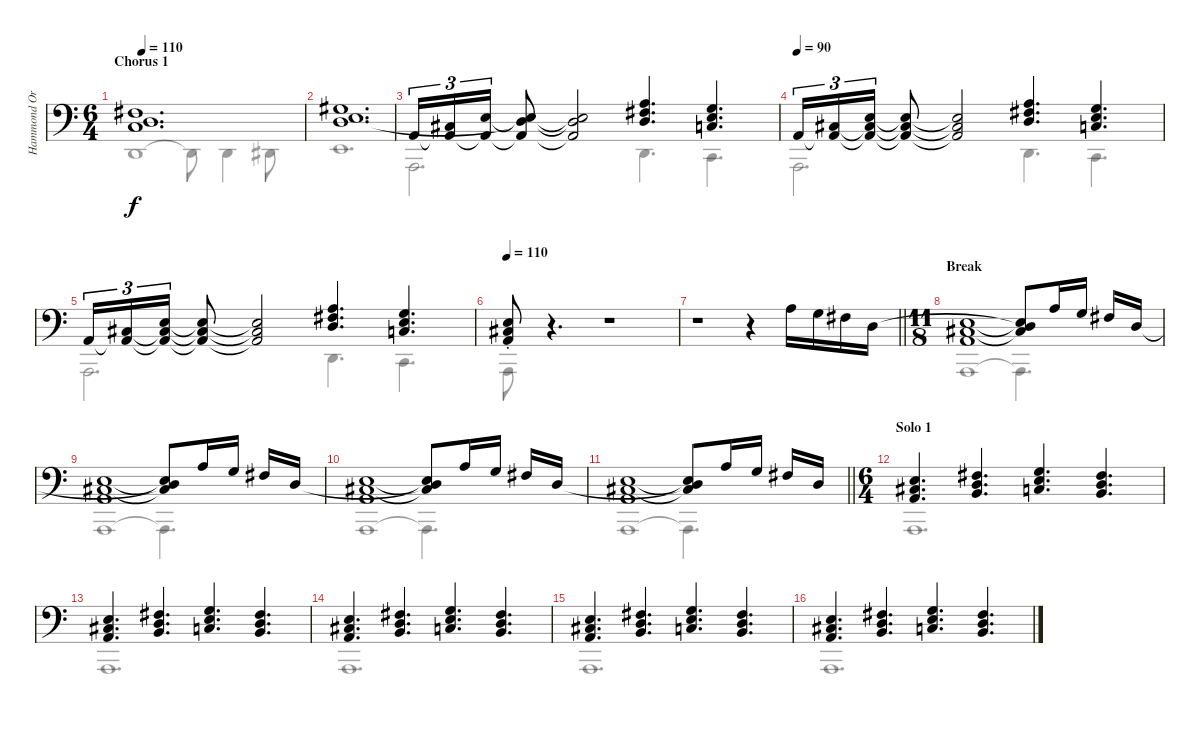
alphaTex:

\track ("Hammond Organ" "Hammond Or") {instrument drawbarorgan}
\staff {score}
\tuning (E4 B3 G3 D3 A2 Bb1 F1) {hide}
\voice
\ts (6 4)
\section ("" "Chorus 1")
\tempo 110
\clef f4
\ks c
(0.4 20.6 19.7).1{d dy f} |
(0.4 22.6 23.7).1{d} |
0.5.16{tu (3 2)} (0.5{t} 20.7).16{tu (3 2)} (0.5{t} 23.7).16{tu (3 2)} (0.4{t} 0.5{t} 23.7{t}).8 (0.4{t} 0.5{t} 23.7{t}).2 (2.3 4.4 5.5).4{d} (0.3 2.4 3.5).4{d} |
\tempo 90
0.5.16{tu (3 2)} (0.5{t} 15.6).16{tu (3 2)} (2.4 0.5{t} 15.6{t}).16{tu (3 2)} (2.4{t} 0.5{t} 15.6{t}).8 (2.4{t} 0.5{t} 15.6{t}).2 (2.3 4.4 5.5).4{d} (0.3 2.4 3.5).4{d} |
0.5.16{tu (3 2)} (0.5{t} 15.6).16{tu (3 2)} (2.4 0.5{t} 15.6{t}).16{tu (3 2)} (2.4{t} 0.5{t} 15.6{t}).8 (2.4{t} 0.5{t} 15.6{t}).2 (2.3 4.4 5.5).4{d} (0.3 2.4 3.5).4{d} |
\tempo 110
(0.5 18.6{st} 20.7).8 r.4{d} r.1 |
\barLineRight lightlight
r.1 r.4 12.5.16 0.3.16 4.4.16 0.4.16 |
\ts (11 8)
\section ("" "Break")
(0.5 18.6 20.7).1 (0.4{t} 18.6{t} 20.7{t}).8 12.5.16 10.5.16 9.5.16 0.4.16 |
(0.5 18.6 20.7).1 (0.4{t} 18.6{t} 20.7{t}).8 12.5.16 10.5.16 9.5.16 0.4.16 |
(0.5 18.6 20.7).1 (0.4{t} 18.6{t} 20.7{t}).8 12.5.16 10.5.16 9.5.16 0.4.16 |
\barLineRight lightlight
(0.5 18.6 20.7).1 (0.4{t} 18.6{t} 20.7{t}).8 12.5.16 10.5.16 9.5.16 0.4.16 |
\ts (6 4)
\section ("" "Solo 1")
(0.5 18.6 20.7).4{d} (0.4 20.6 18.7).4{d} (0.3 18.6 19.7).4{d} (0.4 20.6 18.7).4{d} |
(0.5 18.6 20.7).4{d} (0.4 20.6 18.7).4{d} (0.3 18.6 19.7).4{d} (0.4 20.6 18.7).4{d} |
(0.5 18.6 20.7).4{d} (0.4 20.6 18.7).4{d} (0.3 18.6 19.7).4{d} (0.4 20.6 18.7).4{d} |
(0.5 18.6 20.7).4{d} (0.4 20.6 18.7).4{d} (0.3 18.6 19.7).4{d} (0.4 20.6 18.7).4{d} |
(0.5 18.6 20.7).4{d} (0.4 20.6 18.7).4{d} (0.3 18.6 19.7).4{d} (0.4 20.6 18.7).4{d}
\voice
\clef f4
\ottava regular
\simile none
\ks c
4.6.1{dy f} 4.6{t}.8 4.6.4 5.6.8 |
6.6.1{d} |
4.7.2{d} 4.6.4{d} 2.6.4{d} |
4.7.2{d} 4.6.4{d} 2.6.4{d} |
4.7.2{d} 4.6.4{d} 2.6.4{d} |
4.7.8 r.4{d} r.1 |
\barLineRight lightlight
|
4.7.1 4.7{t}.4{d} |
4.7.1 4.7{t}.4{d} |
4.7.1 4.7{t}.4{d} |
\barLineRight lightlight
4.7.1 4.7{t}.4{d} |
4.7.1{d} |
4.7.1{d} |
4.7.1{d} |
4.7.1{d} |
4.7.1{d}
